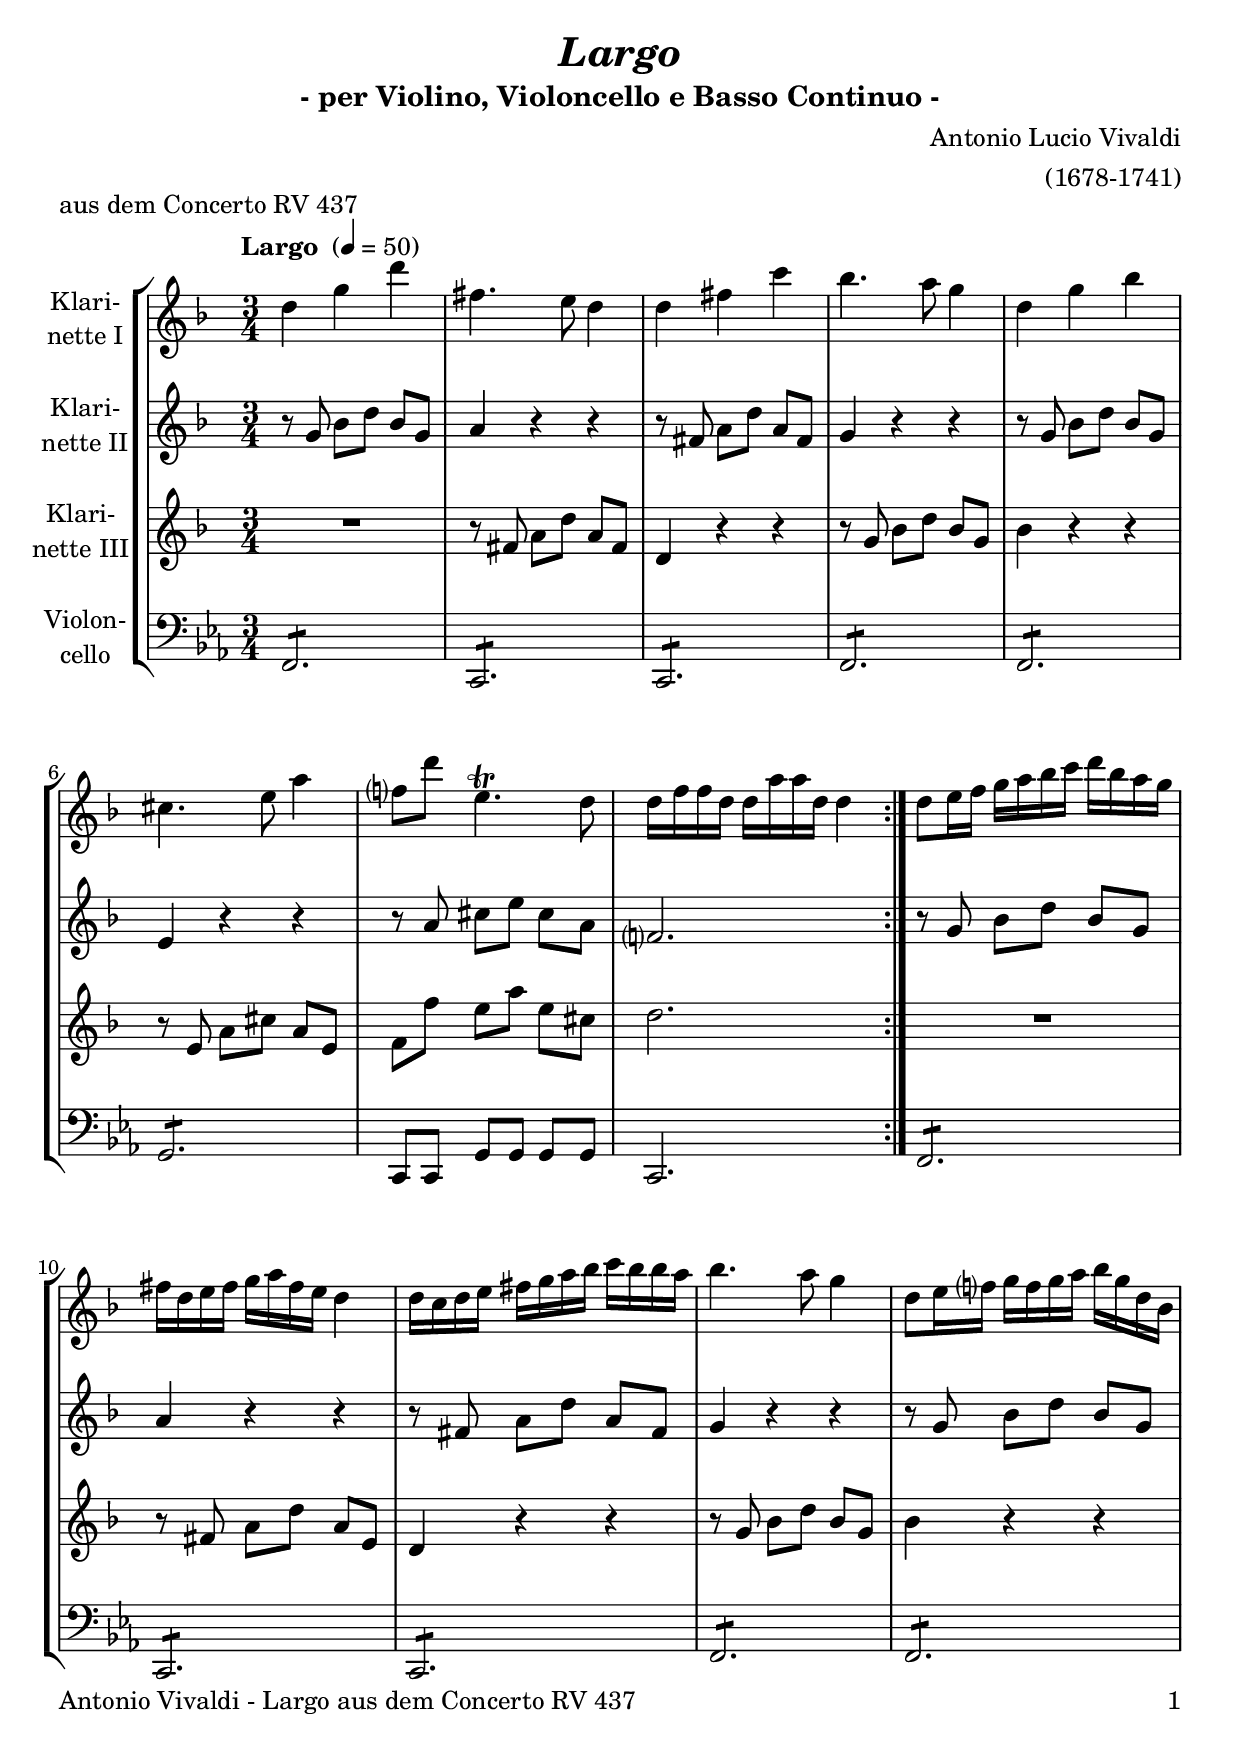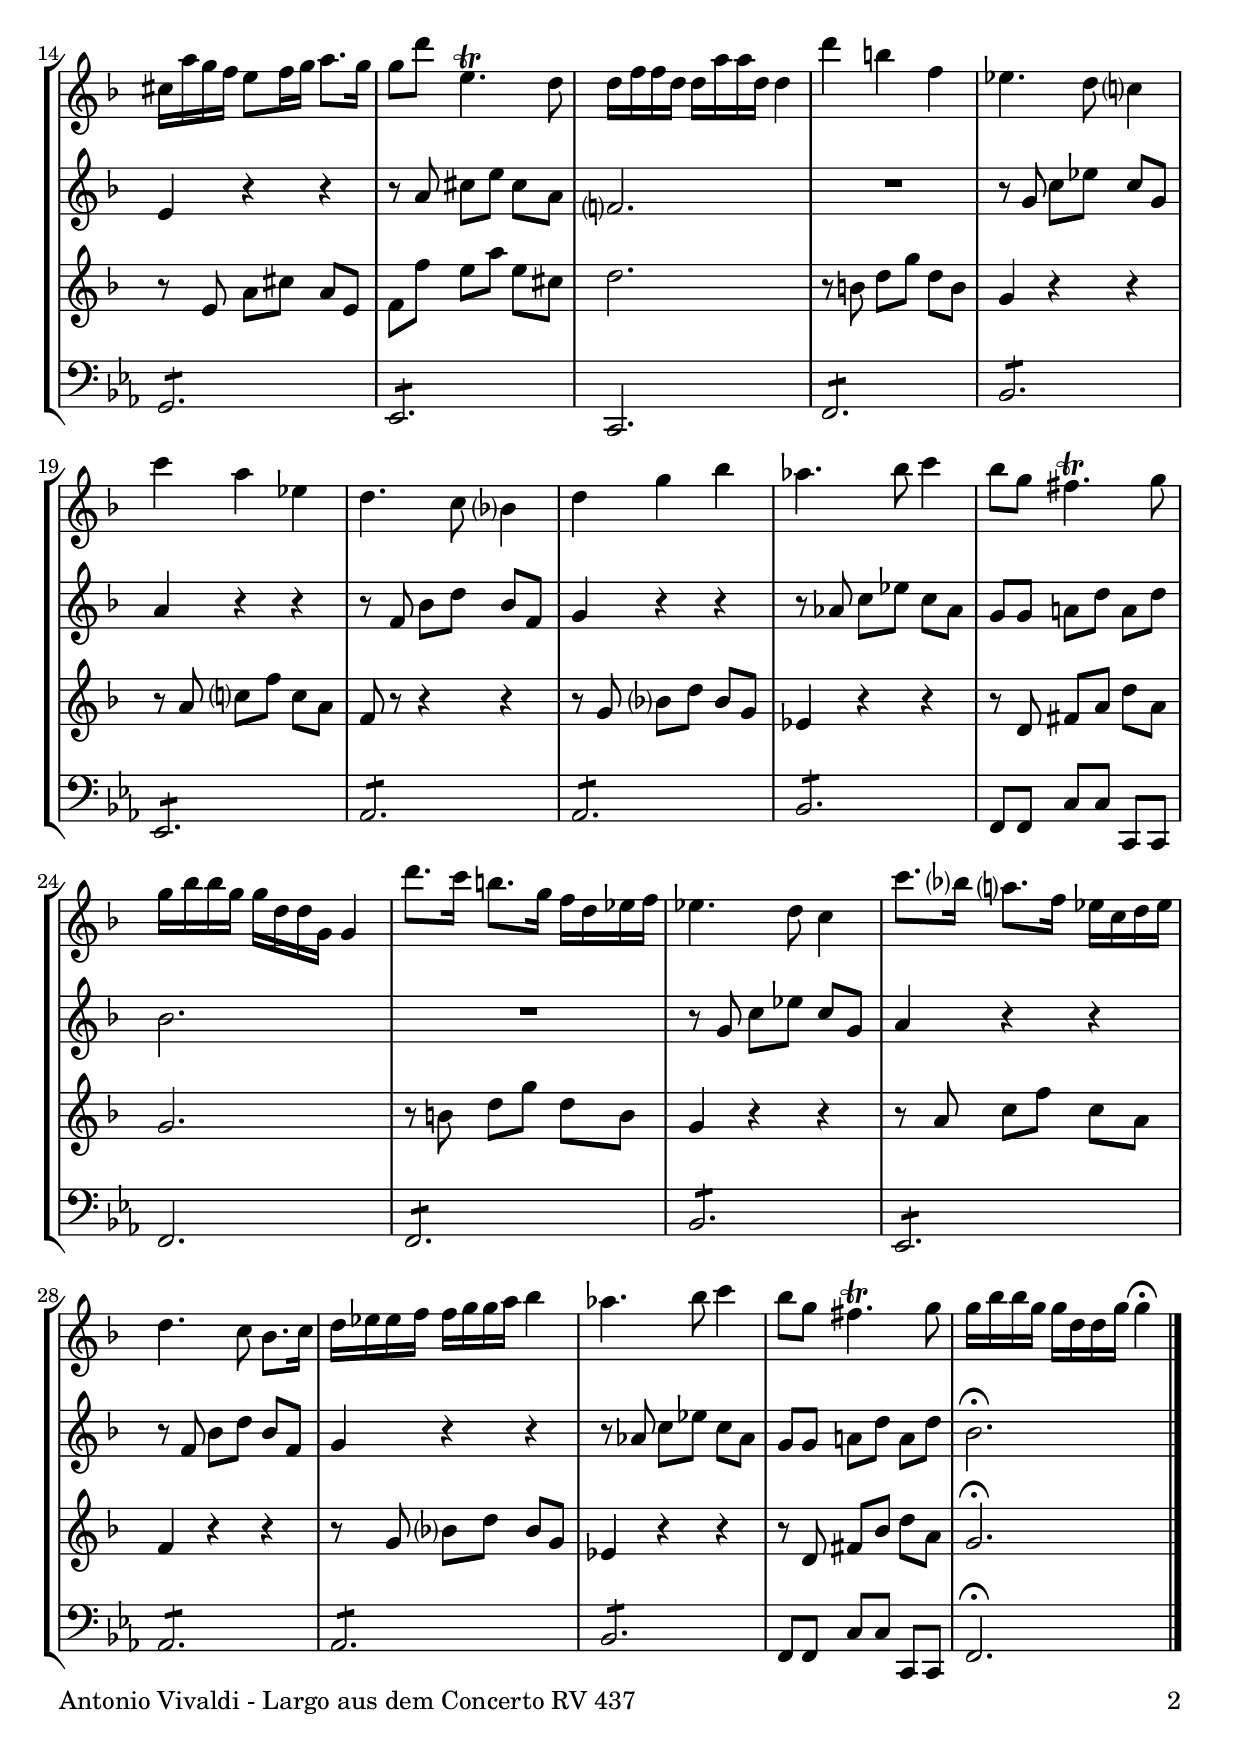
\version "2.18.2"
\include "deutsch.ly"
  
#(set-global-staff-size 22)

\header {
  title     = \markup \bold \italic "Largo"
  subtitle  = "- per Violino, Violoncello e Basso Continuo -"
  composer  = "Antonio Lucio Vivaldi"
  arranger  = "(1678-1741)"
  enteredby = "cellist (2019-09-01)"
  piece     = "aus dem Concerto RV 437"
}

voiceconsts = {
  \key d \minor
  \time 3/4
  \clef "treble"
  \numericTimeSignature
  \compressFullBarRests
  % Set default beaming for all staves
  \set Timing.beamExceptions = #'()
  \set Timing.baseMoment     = #(ly:make-moment 1 4)
  \set Timing.beatStructure  = #'(1 1 1)
  \tempo "Largo " 4=50
}

micl = "clarinet"
mifl = "flute"
miob = "oboe"
mifh = "french horn"
misx = "tenor sax"
mist = "string ensemble 1"
miba = "cello"
%miba = "bassoon"
mikl = "harpsichord"

va = \relative c'' {
  \voiceconsts
  
  \repeat volta 2 {
    d4 g d'
    fis,4. e8 d4
    d fis c'
    b4. a8 g4
    d g b
    cis,4. e8 a4
    f?8 d' e,4.\trill d8
    d16 f f d d a' a d, d4
  }

  d8 e16 f g a b c d b a g
  fis d e fis g a fis e d4
  d16 c d e fis g a b c b b a
  b4. a8 g4

  d8 e16 f? g f g a b g d b
  cis a' g f e8 f16 g a8. g16
  g8 d' e,4.\trill d8
  d16 f f d d a' a d, d4
  d' h f
  es4. d8 c?4

  c' a es
  d4. c8 b?4
  d g b
  as4. b8 c4
  b8 g fis4.\trill g8
  g16 b b g g d d g, g4

  d''8. c16 h8. g16 f d es f
  es4. d8 c4
  c'8. b?16 a?8. f16 es c d es
  d4. c8 b8. c16
  d es es f f g g a b4

  as4. b8 c4
  b8 g fis4.\trill g8
  g16 b b g g d d g g4\fermata \bar "|."
}

vb = \relative c'' {
  \voiceconsts
  
  \repeat volta 2 {
    r8 g b d b g
    a4 r r
    r8 fis a d a fis
    g4 r r
    r8 g b d b g
    e4 r r
    r8 a cis e cis a
    f?2.
  }

  r8 g b d b g
  a4 r r
  r8 fis a d a fis
  g4 r r
  r8 g b d b g
  e4 r r
  r8 a cis e cis a
  f?2.
  R

  r8 g c es c g
  a4 r r
  r8 f b d b f
  g4 r r
  r8 as c es c as
  g g a! d a d
  b2.
  R

  r8 g c es c g
  a4 r r
  r8 f b d b f
  g4 r r
  r8 as c es c as
  g g a! d a d
  b2.\fermata \bar "|."
}

vc = \relative c' {
  \voiceconsts
  
  \repeat volta 2 {
    R2.
    r8 fis a d a fis
    d4 r r
    r8 g b d b g
    b4 r r
    r8 e, a cis a e
    f f' e a e cis
    d2.
  }

  R
  r8 fis, a d a e
  d4 r r
  r8 g b d b g
  b4 r r
  r8 e, a cis a e
  f f' e a e cis
  d2.

  r8 h d g d h
  g4 r r
  r8 a c? f c a
  f r r4 r
  r8 g b? d b g
  es4 r r
  r8 d fis a d a
  g2.

  r8 h d g d h
  g4 r r
  r8 a c f c a
  f4 r r
  r8 g b? d b g
  es4 r r
  r8 d fis b d a
  g2.\fermata \bar "|."
}

vd = \relative c {
  \voiceconsts
  \clef "bass"
  
  \repeat volta 2 {
    \repeat tremolo 6 g8
    \repeat tremolo 6 d
    \repeat tremolo 6 d
    \repeat tremolo 6 g
    \repeat tremolo 6 g
    \repeat tremolo 6 a

    d, d a' a a a
    d,2.
  }
  \repeat tremolo 6 g8
  \repeat tremolo 6 d
  \repeat tremolo 6 d
  \repeat tremolo 6 g

  \repeat tremolo 6 g
  \repeat tremolo 6 a
  \repeat tremolo 6 f
  d2.
  \repeat tremolo 6 g8
  \repeat tremolo 6 c
  \repeat tremolo 6 f,

  \repeat tremolo 6 b
  \repeat tremolo 6 b
  \repeat tremolo 6 c
  g g d' d d, d
  g2.
  \repeat tremolo 6 g8
  \repeat tremolo 6 c

  \repeat tremolo 6 f,
  \repeat tremolo 6 b
  \repeat tremolo 6 b
  \repeat tremolo 6 c
  g g d' d d, d
  g2.\fermata \bar "|."
}


music = \new StaffGroup <<
      \new Staff {
	\set Staff.midiInstrument = \micl
	\set Staff.instrumentName = \markup \center-column { "Klari-" "nette I" }
	\transpose d d { \va }
      }

      \new Staff {
	\set Staff.midiInstrument = \micl
	\set Staff.instrumentName = \markup \center-column { "Klari-" "nette II" }
	\transpose d d { \vb }
      }

      \new Staff {
	\set Staff.midiInstrument = \micl
	\set Staff.instrumentName = \markup \center-column { "Klari-" "nette III" }
	\transpose d d { \vc }
      }

      \new Staff {
	\set Staff.midiInstrument = \miba
	\set Staff.instrumentName = \markup \center-column { "Violon-" "cello" }
	\transpose d c { \vd }
      }
>>

\book {
 \paper {
    print-page-number = ##t
    print-first-page-number = ##t
    oddHeaderMarkup = \markup \null
    evenHeaderMarkup = \markup \null
    oddFooterMarkup = \markup {
      \fill-line {
        \on-the-fly #print-page-number-check-first
        "Antonio Vivaldi - Largo aus dem Concerto RV 437" \fromproperty #'page:page-number-string
      }
    }
    evenFooterMarkup = \oddFooterMarkup
  }  \score {
    \music
    \layout {}
  }

  \score {
    \unfoldRepeats \music

    \midi {
      \context {
        \Score
      }
    }
  }
}
